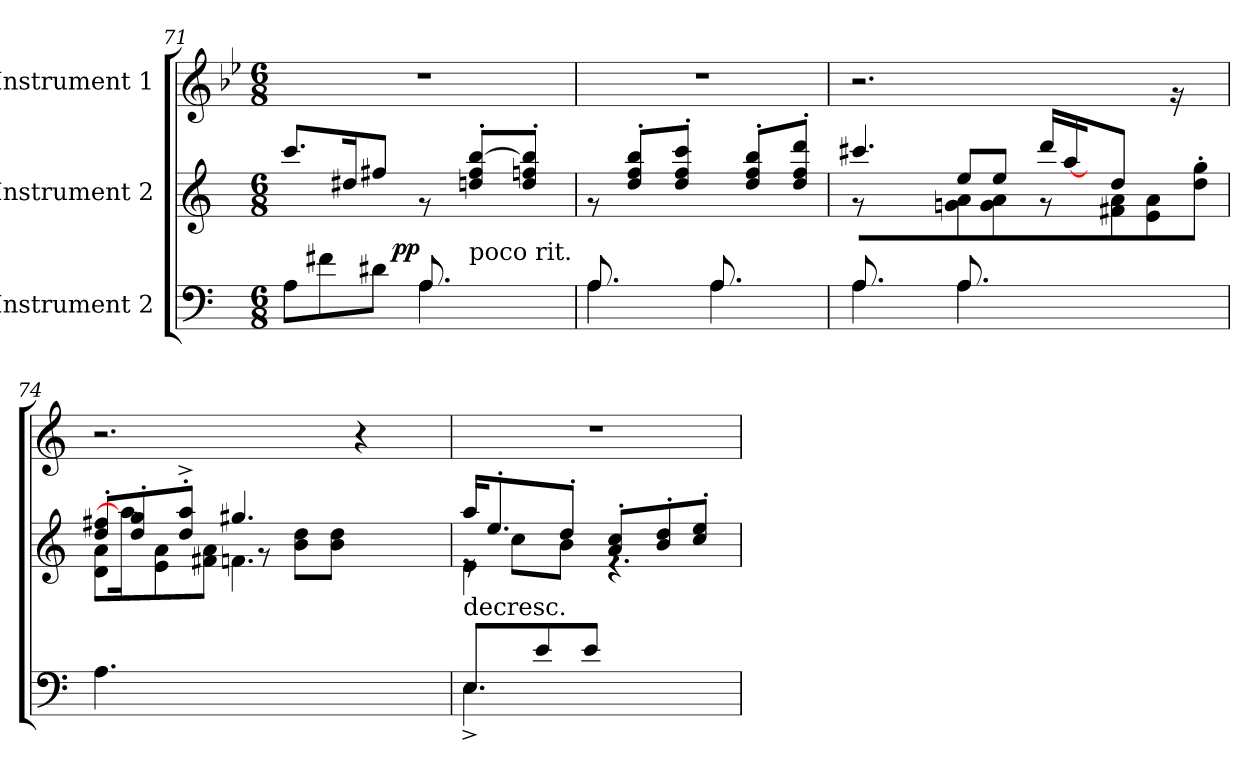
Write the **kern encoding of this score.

**kern	**kern	**dynam	**kern
*part3	*part2	*part2	*part1
*staff3	*staff2	*staff2	*staff1
*I"Instrument 2	*I"Instrument 2	*	*I"Instrument 1
*clefF4	*clefG2	*	*clefG2
*k[]	*k[]	*	*k[b-e-]
*C:	*C:	*	*B-:
*M6/8	*M6/8	*	*M6/8
=71	=71	=71	=71
*^	*^	*	*
*	*	*	*^	*	*
4.ryy	8A\L	8.ccc/L	2ryy	4ryy	.	2.r
.	8f#X\	.	.	.	.	.
.	.	16dd#X/	.	.	.	.
.	8d#X\J	8ff#X/J	.	32.ryy	.	.
!	!	!	!	!	!LO:DY:b	!
.	.	.	.	4ryy	pp	.
8.A/L	4.A\	8rg	.	.	.	.
!	!	!LO:TX:b:t=poco rit.	!	!	!	!
.	.	[>8bb/'> 8ff#/'> 8ddn/'>L	8f#\ 8g#X\	.	.	.
.	.	.	.	8ryy	.	.
8.ryy	.	.	.	.	.	.
.	.	8bb/]'> 8ffn/'> 8dd/'>J	8f#\ 8g#\J	.	.	.
.	.	.	.	16ryy	.	.
.	.	.	.	64ryy	.	.
*	*	*	*v	*v	*	*
=72	=72	=72	=72	=72	=72
8.A/L	4.A\	8rg	8ryy	.	2.r
.	.	8bb/'> 8dd/'> 8ff/'>L	8f\ 8g#X\	.	.
8.ryy	.	.	.	.	.
.	.	8ccc/'> 8dd/'> 8ff/'>J	8f\ 8g#\J	.	.
8.A/L	4.A\	8ryy	8rg	.	.
.	.	8ff/'> 8dd/'> 8bb/'>L	8f\ 8g#\	.	.
8.ryy	.	.	.	.	.
.	.	8ddd/'> 8ff/'> 8dd/'>J	8f\ 8g#\J	.	.
=73	=73	=73	=73	=73	=73
8.A/L	4.A\	8rg	4.ccc#X/	.	2.r
.	.	4ryy	.	.	.
8.ryy	.	.	.	.	.
8.A/L	4.A\	8gn\ 8a\	8ee/L	.	.
.	.	8g\ 8a\J	8ee/J	.	.
4..ryy	.	.	.	.	.
.	.	8rf	16ddd/L	.	.
.	.	.	[16aa/	.	.
.	4..ryy	16ryy	16ryy	.	4ryy
.	.	8a\ 8f#X\	8dd'>/J	.	.
.	.	8e\ 8a\J	4ryy	.	.
8.ryy	.	.	.	.	16rf
.	.	8dd/'> 8gg/'>J	.	.	8ryy
*v	*v	*	*	*	*
*	*v	*v	*	*
!!LO:LB:g=z
=74	=74	=74	=74
*	*	*	*k[]
*	*	*	*C:
*	*^	*	*
*	*	*^	*	*
4.A\	8dd/'> 8ff#X/'>L	8a\ 8d\L	4.ryy	.	2.r
.	8dd/'> 8gg/'>	16aa/]	.	.	.
.	.	8e\ 8a\	.	.	.
.	8dd/'>^> 8aa/'>^>J	.	.	.	.
.	.	8f#\ 8a\J	.	.	.
2ryy	4.gg#X/	.	4.fn\	.	.
.	.	8rf	.	.	.
.	.	8b\ 8dd\L	.	.	.
.	.	8b\ 8dd\J	.	.	.
.	8.ryy	.	8.ryy	.	4r
.	.	8.ryy	.	.	.
8ryy	.	.	.	.	.
.	16ryy	.	16ryy	.	.
=75	=75	=75	=75	=75	=75
*^	*	*	*	*	*
!LO:TX:a:t=decresc.	!	!	!	!	!	!
8.E/L	4.E^<\	16aa/L	8re	4e\	.	2.r
.	.	8.ee'</	.	.	.	.
.	.	.	8cc\L	.	.	.
8e/	.	.	.	.	.	.
.	.	8dd'>/J	8b\J	2ryy	.	.
8e/J	.	.	.	.	.	.
.	4ryy	8a/'> 8cc/'>L	4.rf	.	.	.
4ryy	.	.	.	.	.	.
.	.	8dd/'> 8b/'>	.	.	.	.
.	16ryy	8ee/'> 8cc/'>J	.	.	.	.
16ryy	16ryy	.	.	.	.	.
*v	*v	*	*	*	*	*
*	*v	*v	*v	*	*
=	=	=	=
*-	*-	*-	*-
